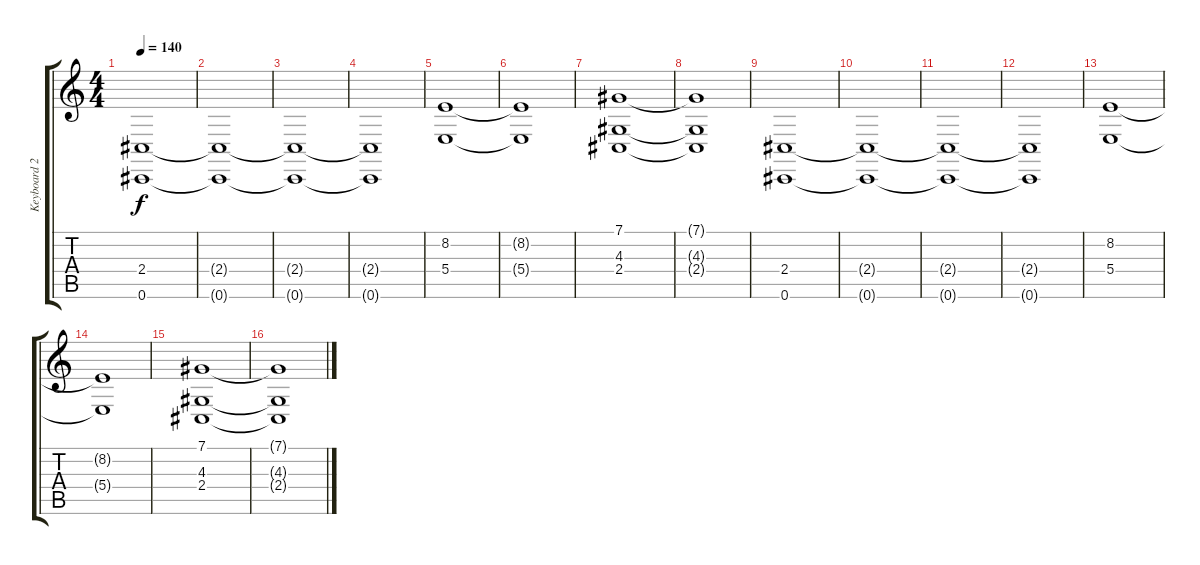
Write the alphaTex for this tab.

\track ("Keyboard 2" "Keyboard 2") {instrument synthstrings1}
\staff {score tabs}
\tuning (Db4 Ab3 E3 B2 Gb2 Db2) {hide}
\ts (4 4)
\tempo 140
\clef g2
\ks c
(2.4 0.6).1{dy f volume 6 instrument synthstrings1} |
(2.4{t} 0.6{t}).1{volume 8} |
(2.4{t} 0.6{t}).1{volume 10} |
(2.4{t} 0.6{t}).1{volume 10} |
(8.2 5.4).1{volume 8} |
(8.2{t} 5.4{t}).1 |
(7.1 4.3 2.4).1 |
(7.1{t} 4.3{t} 2.4{t}).1 |
(2.4 0.6).1 |
(2.4{t} 0.6{t}).1 |
(2.4{t} 0.6{t}).1 |
(2.4{t} 0.6{t}).1 |
(8.2 5.4).1 |
(8.2{t} 5.4{t}).1 |
(7.1 4.3 2.4).1 |
(7.1{t} 4.3{t} 2.4{t}).1
